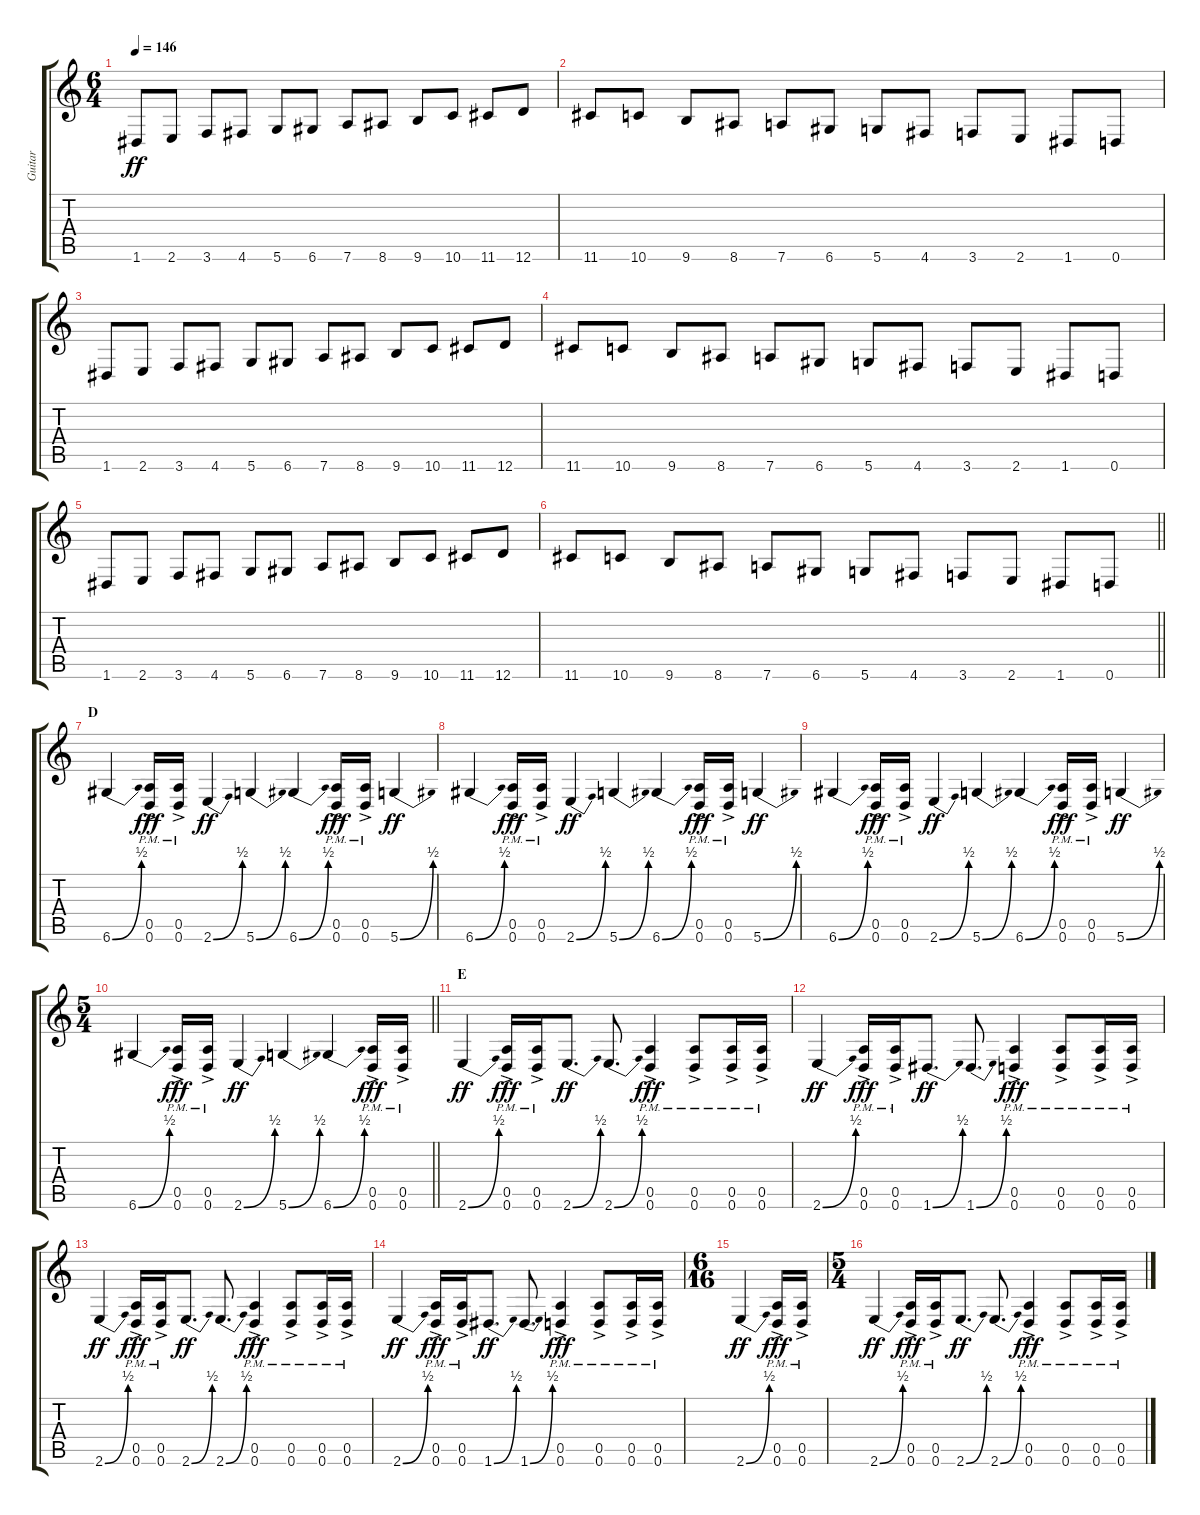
\track ("Guitar" "Guitar") {instrument distortionguitar}
\staff {score tabs}
\tuning (E4 B3 G3 D3 A2 D2) {hide}
\ts (6 4)
\tempo 146
\clef g2
\ks c
1.6.8{dy ff} 2.6.8 3.6.8 4.6.8 5.6.8 6.6.8 7.6.8 8.6.8 9.6.8 10.6.8 11.6.8 12.6.8 |
11.6.8 10.6.8 9.6.8 8.6.8 7.6.8 6.6.8 5.6.8 4.6.8 3.6.8 2.6.8 1.6.8 0.6.8 |
1.6.8 2.6.8 3.6.8 4.6.8 5.6.8 6.6.8 7.6.8 8.6.8 9.6.8 10.6.8 11.6.8 12.6.8 |
11.6.8 10.6.8 9.6.8 8.6.8 7.6.8 6.6.8 5.6.8 4.6.8 3.6.8 2.6.8 1.6.8 0.6.8 |
1.6.8 2.6.8 3.6.8 4.6.8 5.6.8 6.6.8 7.6.8 8.6.8 9.6.8 10.6.8 11.6.8 12.6.8 |
\barLineRight lightlight
11.6.8 10.6.8 9.6.8 8.6.8 7.6.8 6.6.8 5.6.8 4.6.8 3.6.8 2.6.8 1.6.8 0.6.8 |
\section ("" "D")
6.6{be (bend 0 0 60 2)}.4{balance 3 instrument distortionguitar} (0.5{ac pm} 0.6{ac pm}).16{dy fff} (0.5{ac pm} 0.6{ac pm}).16 2.6{be (bend 0 0 60 2)}.4{dy ff} 5.6{be (bend 0 0 60 2)}.4 6.6{be (bend 0 0 60 2)}.4 (0.5{ac pm} 0.6{ac pm}).16{dy fff} (0.5{ac pm} 0.6{ac pm}).16 5.6{be (bend 0 0 60 2)}.4{dy ff} |
6.6{be (bend 0 0 60 2)}.4 (0.5{ac pm} 0.6{ac pm}).16{dy fff} (0.5{ac pm} 0.6{ac pm}).16 2.6{be (bend 0 0 60 2)}.4{dy ff} 5.6{be (bend 0 0 60 2)}.4 6.6{be (bend 0 0 60 2)}.4 (0.5{ac pm} 0.6{ac pm}).16{dy fff} (0.5{ac pm} 0.6{ac pm}).16 5.6{be (bend 0 0 60 2)}.4{dy ff} |
6.6{be (bend 0 0 60 2)}.4 (0.5{ac pm} 0.6{ac pm}).16{dy fff} (0.5{ac pm} 0.6{ac pm}).16 2.6{be (bend 0 0 60 2)}.4{dy ff} 5.6{be (bend 0 0 60 2)}.4 6.6{be (bend 0 0 60 2)}.4 (0.5{ac pm} 0.6{ac pm}).16{dy fff} (0.5{ac pm} 0.6{ac pm}).16 5.6{be (bend 0 0 60 2)}.4{dy ff} |
\ts (5 4)
\barLineRight lightlight
6.6{be (bend 0 0 60 2)}.4 (0.5{ac pm} 0.6{ac pm}).16{dy fff} (0.5{ac pm} 0.6{ac pm}).16 2.6{be (bend 0 0 60 2)}.4{dy ff} 5.6{be (bend 0 0 60 2)}.4 6.6{be (bend 0 0 60 2)}.4 (0.5{ac pm} 0.6{ac pm}).16{dy fff} (0.5{ac pm} 0.6{ac pm}).16 |
\section ("" "E")
2.6{be (bend 0 0 60 2)}.4{dy ff} (0.5{ac pm} 0.6{ac pm}).16{dy fff} (0.5{ac pm} 0.6{ac pm}).16 2.6{be (bend 0 0 60 2)}.8{d dy ff} 2.6{be (bend 0 0 60 2)}.8{d} (0.5{ac pm} 0.6{ac pm}).4{dy fff} (0.5{ac pm} 0.6{ac pm}).8 (0.5{ac pm} 0.6{ac pm}).16 (0.5{ac pm} 0.6{ac pm}).16 |
2.6{be (bend 0 0 60 2)}.4{dy ff} (0.5{ac pm} 0.6{ac pm}).16{dy fff} (0.5{ac pm} 0.6{ac pm}).16 1.6{be (bend 0 0 60 2)}.8{d dy ff} 1.6{be (bend 0 0 60 2)}.8{d} (0.5{ac pm} 0.6{ac pm}).4{dy fff} (0.5{ac pm} 0.6{ac pm}).8 (0.5{ac pm} 0.6{ac pm}).16 (0.5{ac pm} 0.6{ac pm}).16 |
2.6{be (bend 0 0 60 2)}.4{dy ff} (0.5{ac pm} 0.6{ac pm}).16{dy fff} (0.5{ac pm} 0.6{ac pm}).16 2.6{be (bend 0 0 60 2)}.8{d dy ff} 2.6{be (bend 0 0 60 2)}.8{d} (0.5{ac pm} 0.6{ac pm}).4{dy fff} (0.5{ac pm} 0.6{ac pm}).8 (0.5{ac pm} 0.6{ac pm}).16 (0.5{ac pm} 0.6{ac pm}).16 |
2.6{be (bend 0 0 60 2)}.4{dy ff} (0.5{ac pm} 0.6{ac pm}).16{dy fff} (0.5{ac pm} 0.6{ac pm}).16 1.6{be (bend 0 0 60 2)}.8{d dy ff} 1.6{be (bend 0 0 60 2)}.8{d} (0.5{ac pm} 0.6{ac pm}).4{dy fff} (0.5{ac pm} 0.6{ac pm}).8 (0.5{ac pm} 0.6{ac pm}).16 (0.5{ac pm} 0.6{ac pm}).16 |
\ts (6 16)
2.6{be (bend 0 0 60 2)}.4{dy ff} (0.5{ac pm} 0.6{ac pm}).16{dy fff} (0.5{ac pm} 0.6{ac pm}).16 |
\ts (5 4)
2.6{be (bend 0 0 60 2)}.4{dy ff} (0.5{ac pm} 0.6{ac pm}).16{dy fff} (0.5{ac pm} 0.6{ac pm}).16 2.6{be (bend 0 0 60 2)}.8{d dy ff} 2.6{be (bend 0 0 60 2)}.8{d} (0.5{ac pm} 0.6{ac pm}).4{dy fff} (0.5{ac pm} 0.6{ac pm}).8 (0.5{ac pm} 0.6{ac pm}).16 (0.5{ac pm} 0.6{ac pm}).16
